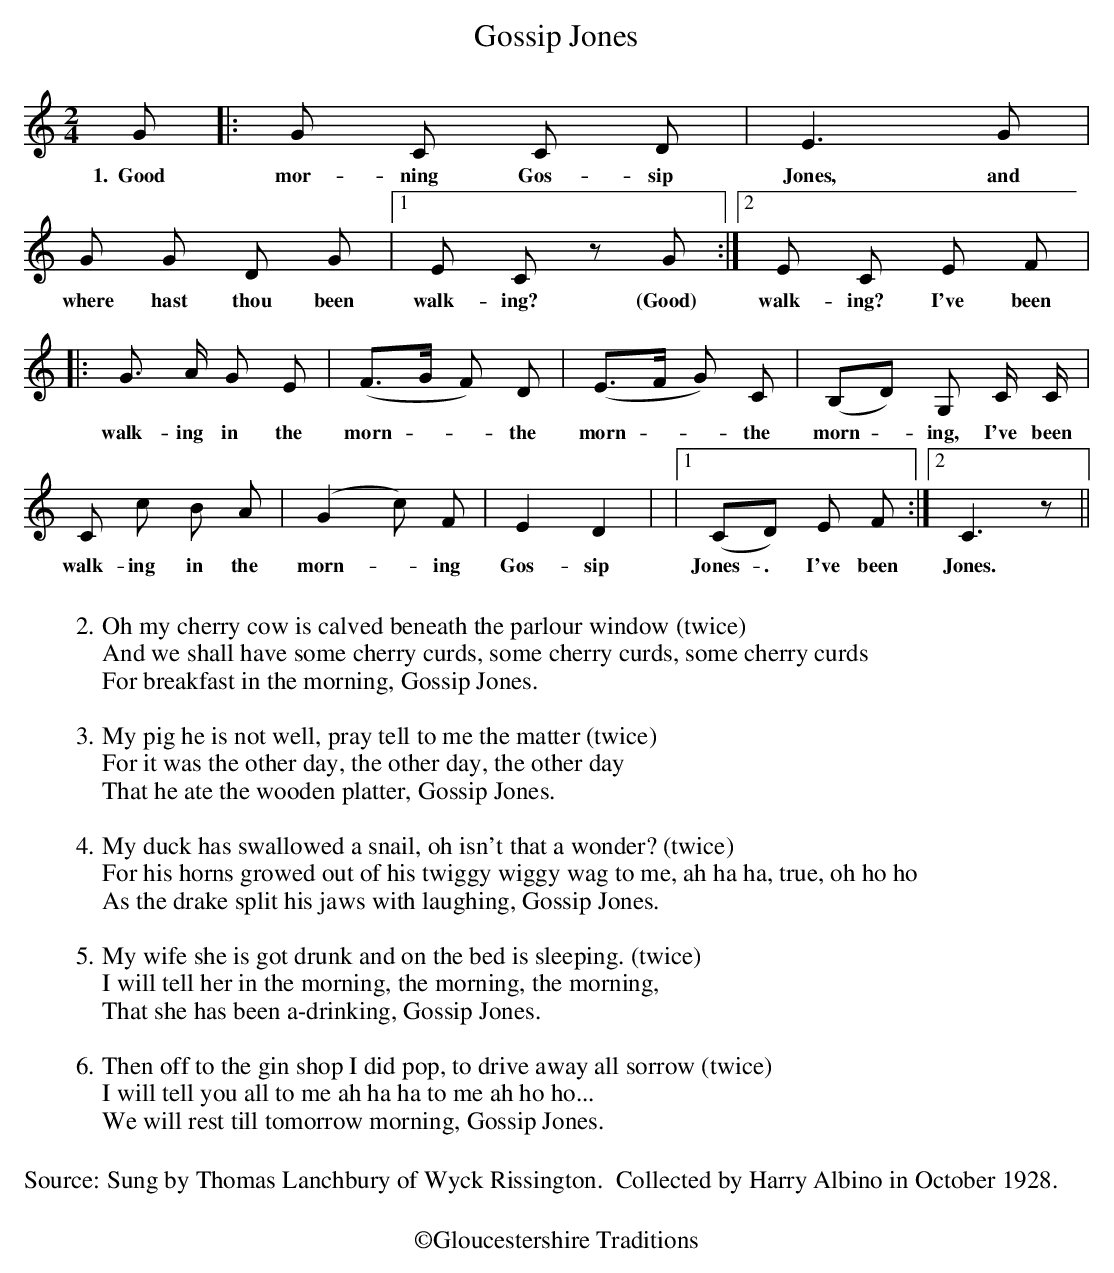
X:1
T:Gossip Jones
L:1/8
M:2/4
K:Cmaj
G|:G C C D|E3 G|G G D G|1 E C z G:|2E C E F|
w:1.~~Good mor- ning Gos- sip Jones, and where hast thou been walk- ing? (Good) walk- ing? I've been
|:G3/2 A/2 G E| (F3/2G/2 F) D|(E3/2F/2 G) C| (B,D) G, C/2 C/2|C c B A| (G2 c) F| E2 D2| (|1 CD) E F:|2 C3 z||
w:walk- ing in the morn - - the morn - - the morn - ing, I've been walk- ing in the morn- - ing Gos- sip Jones-. I've been Jones.
W:
W:2. Oh my cherry cow is calved beneath the parlour window (twice)
W:And we shall have some cherry curds, some cherry curds, some cherry curds
W:For breakfast in the morning, Gossip Jones.
W:
W:3. My pig he is not well, pray tell to me the matter (twice)
W:For it was the other day, the other day, the other day
W:That he ate the wooden platter, Gossip Jones.
W:
W:4. My duck has swallowed a snail, oh isn't that a wonder? (twice)
W:For his horns growed out of his twiggy wiggy wag to me, ah ha ha, true, oh ho ho
W:As the drake split his jaws with laughing, Gossip Jones.
W:
W:5. My wife she is got drunk and on the bed is sleeping. (twice)
W:I will tell her in the morning, the morning, the morning,
W:That she has been a-drinking, Gossip Jones.
W:
W:6.Then off to the gin shop I did pop, to drive away all sorrow (twice)
W:I will tell you all to me ah ha ha to me ah ho ho...
W:We will rest till tomorrow morning, Gossip Jones.
W:
